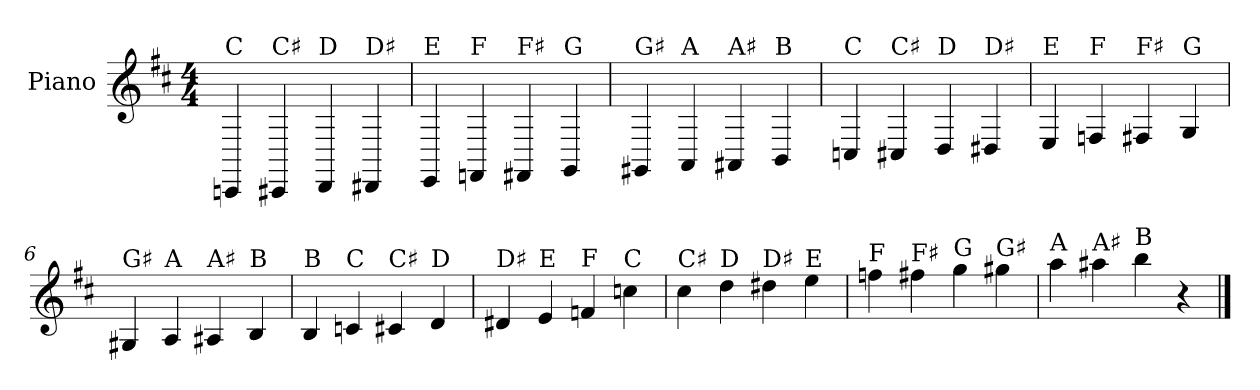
**kern
*part1
*staff1
*I"Piano
*I'Pno.
*clefG2
*k[f#c#]
*M4/4
*MM60
=1
!LO:TX:a:t=C
4CCn/
!LO:TX:a:t=C♯
4CC#X/
!LO:TX:a:t=D
4DD/
!LO:TX:a:t=D♯
4DD#X/
=2
!LO:TX:a:t=E
4EE/
!LO:TX:a:t=F
4FFn/
!LO:TX:a:t=F♯
4FF#X/
!LO:TX:a:t=G
4GG/
=3
!LO:TX:a:t=G♯
4GG#X/
!LO:TX:a:t=A
4AA/
!LO:TX:a:t=A♯
4AA#X/
!LO:TX:a:t=B
4BB/
=4
!LO:TX:a:t=C
4Cn/
!LO:TX:a:t=C♯
4C#X/
!LO:TX:a:t=D
4D/
!LO:TX:a:t=D♯
4D#X/
=5
!LO:TX:a:t=E
4E/
!LO:TX:a:t=F
4Fn/
!LO:TX:a:t=F♯
4F#X/
!LO:TX:a:t=G
4G/
=6
!LO:TX:a:t=G♯
4G#X/
!LO:TX:a:t=A
4A/
!LO:TX:a:t=A♯
4A#X/
!LO:TX:a:t=B
4B/
=7
!LO:TX:a:t=B
4B/
!LO:TX:a:t=C
4cn/
!LO:TX:a:t=C♯
4c#X/
!LO:TX:a:t=D
4d/
=8
!LO:TX:a:t=D♯
4d#X/
!LO:TX:a:t=E
4e/
!LO:TX:a:t=F
4fn/
!LO:TX:a:t=C
4ccn\
=9
!LO:TX:a:t=C♯
4cc#\
!LO:TX:a:t=D
4dd\
!LO:TX:a:t=D♯
4dd#X\
!LO:TX:a:t=E
4ee\
=10
!LO:TX:a:t=F
4ffn\
!LO:TX:a:t=F♯
4ff#X\
!LO:TX:a:t=G
4gg\
!LO:TX:a:t=G♯
4gg#X\
=11
!LO:TX:a:t=A
4aa\
!LO:TX:a:t=A♯
4aa#X\
!LO:TX:a:t=B
4bb\
4r
==
*-
